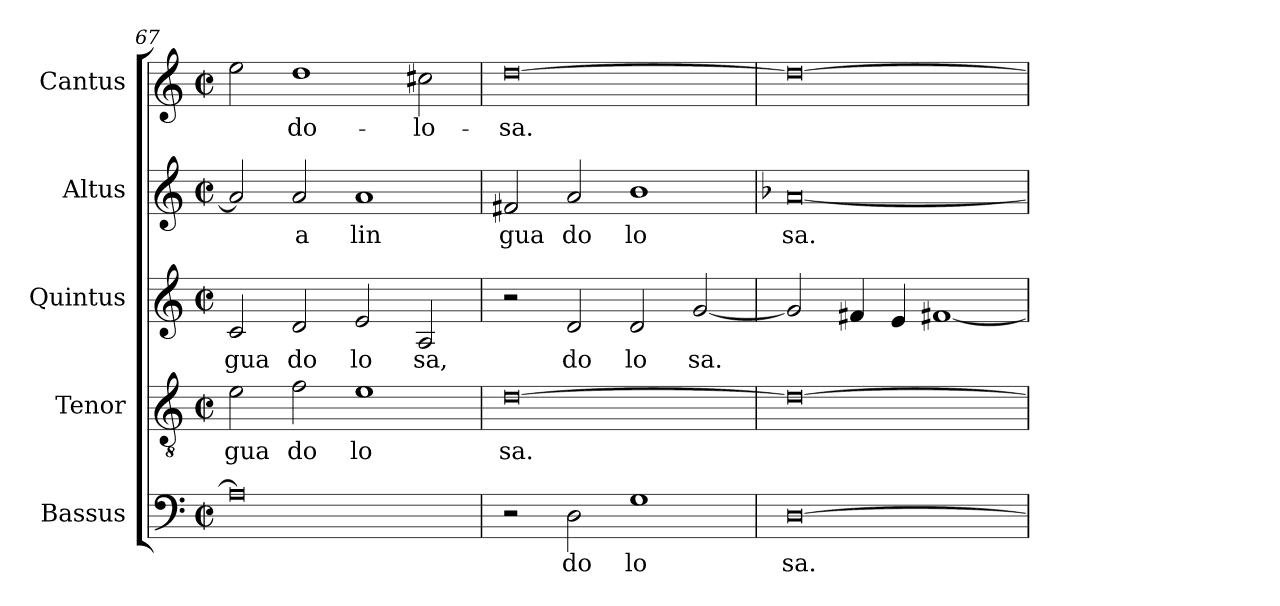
**kern	**text	**kern	**text	**kern	**text	**kern	**text	**kern	**text
*part5	*part5	*part4	*part4	*part3	*part3	*part2	*part2	*part1	*part1
*staff5	*staff5	*staff4	*staff4	*staff3	*staff3	*staff2	*staff2	*staff1	*staff1
*I"Bassus	*	*I"Tenor	*	*I"Quintus	*	*I"Altus	*	*I"Cantus	*
*clefF4	*	*clefGv2	*	*clefG2	*	*clefG2	*	*clefG2	*
*	*	*	*	*	*	*k[]	*	*	*
*	*	*	*	*	*	*C:	*	*	*
*M2/2	*	*M2/2	*	*M2/2	*	*M2/2	*	*M2/2	*
*met(c|)	*	*met(c|)	*	*met(c|)	*	*met(c|)	*	*met(c|)	*
=67	=67	=67	=67	=67	=67	=67	=67	=67	=67
!	!	!	!LO:LY:b:cj	!	!LO:LY:b:cj	!	!	!	!
0A]	.	2e\	gua	2c/	gua	2a/]	.	2ee\	.
!	!	!	!LO:LY:b:cj	!	!LO:LY:b:cj	!	!LO:LY:b:cj	!	!LO:LY:b:cj
.	.	2f\	do	2d/	do	2a/	a	1dd	do-
!	!	!	!LO:LY:b:cj	!	!LO:LY:b:cj	!	!LO:LY:b:cj	!	!
.	.	1e	lo	2e/	lo	1a	lin	.	.
!	!	!	!	!	!LO:LY:b:cj	!	!	!	!LO:LY:b:cj
.	.	.	.	2A/	sa,	.	.	2cc#X\	-lo-
=68	=68	=68	=68	=68	=68	=68	=68	=68	=68
!	!	!	!LO:LY:b:cj	!	!	!	!LO:LY:b:cj	!	!LO:LY:b:cj
2r	.	[>0d	sa.	2r	.	2f#X/	gua	[>0dd	-sa.
!	!LO:LY:b:cj	!	!	!	!LO:LY:b:cj	!	!LO:LY:b:cj	!	!
2D\	do	.	.	2d/	do	2a/	do	.	.
!	!LO:LY:b:cj	!	!	!	!LO:LY:b:cj	!	!LO:LY:b:cj	!	!
1G	lo	.	.	2d/	lo	1b	lo	.	.
!	!	!	!	!	!LO:LY:b	!	!	!	!
.	.	.	.	[<2g/	sa.	.	.	.	.
=69	=69	=69	=69	=69	=69	=69	=69	=69	=69
*	*	*	*	*	*	*k[b-]	*	*	*
*	*	*	*	*	*	*F:	*	*	*
!	!LO:LY:b:cj	!	!	!	!	!	!LO:LY:b:cj	!	!
[>0D	sa.	0d_>	.	2g/]	.	[<0a	sa.	0dd_>	.
.	.	.	.	4f#/	.	.	.	.	.
.	.	.	.	4e/	.	.	.	.	.
.	.	.	.	[<1f#X	.	.	.	.	.
=	=	=	=	=	=	=	=	=	=
*-	*-	*-	*-	*-	*-	*-	*-	*-	*-
